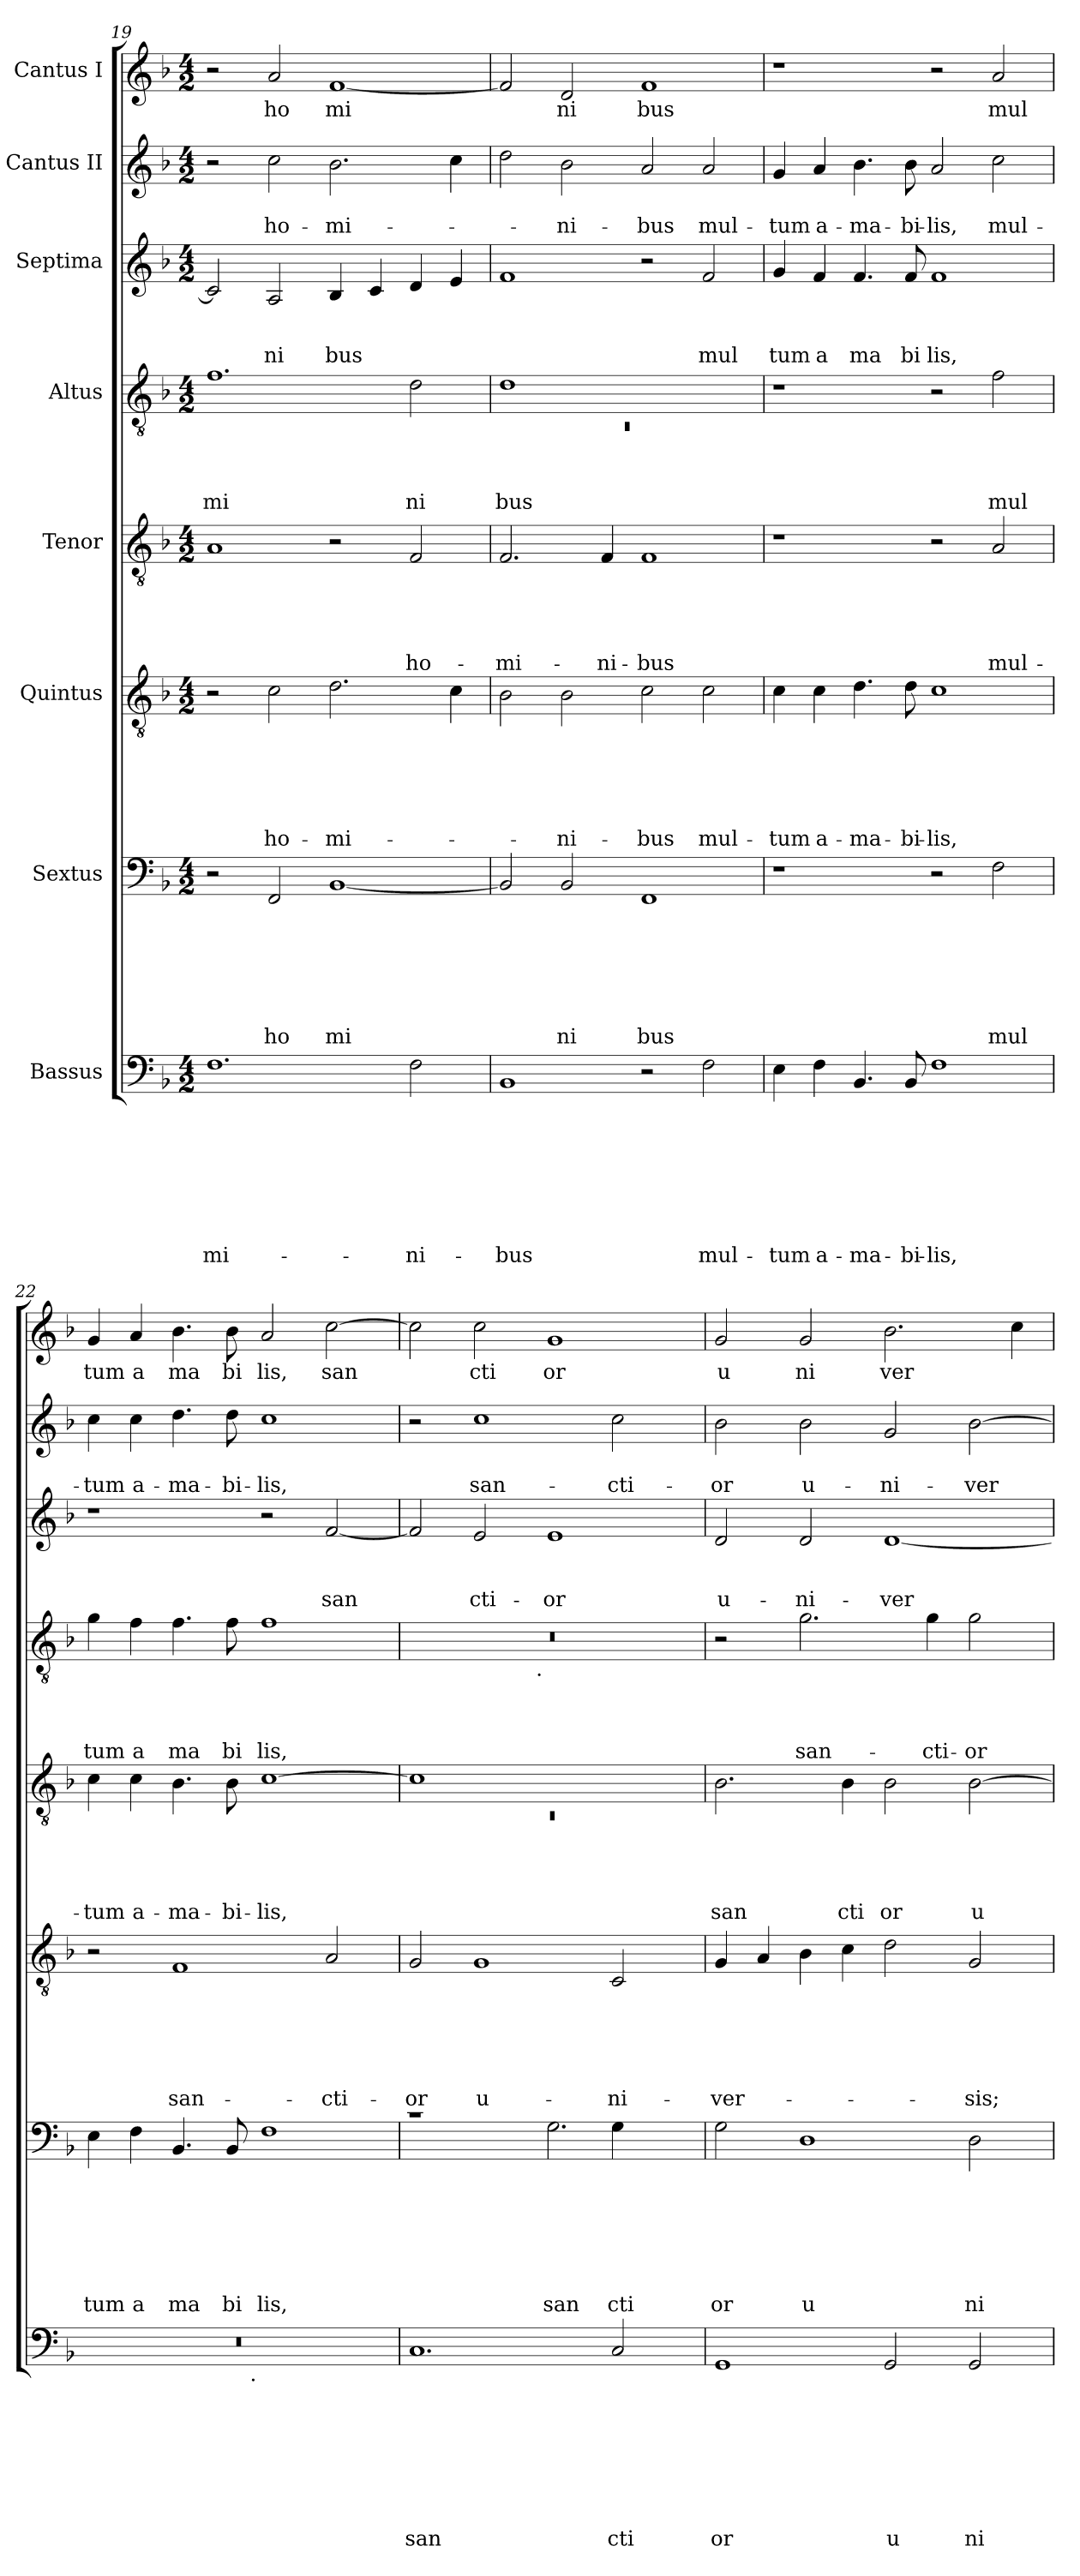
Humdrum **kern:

**kern	**text	**text	**text	**text	**text	**text	**text	**text	**kern	**text	**text	**text	**text	**text	**text	**text	**kern	**text	**text	**text	**text	**text	**text	**kern	**text	**text	**text	**text	**text	**kern	**text	**text	**text	**text	**kern	**text	**text	**text	**kern	**text	**text	**kern	**text
*part8	*part8	*part8	*part8	*part8	*part8	*part8	*part8	*part8	*part7	*part7	*part7	*part7	*part7	*part7	*part7	*part7	*part6	*part6	*part6	*part6	*part6	*part6	*part6	*part5	*part5	*part5	*part5	*part5	*part5	*part4	*part4	*part4	*part4	*part4	*part3	*part3	*part3	*part3	*part2	*part2	*part2	*part1	*part1
*staff8	*staff8	*staff8	*staff8	*staff8	*staff8	*staff8	*staff8	*staff8	*staff7	*staff7	*staff7	*staff7	*staff7	*staff7	*staff7	*staff7	*staff6	*staff6	*staff6	*staff6	*staff6	*staff6	*staff6	*staff5	*staff5	*staff5	*staff5	*staff5	*staff5	*staff4	*staff4	*staff4	*staff4	*staff4	*staff3	*staff3	*staff3	*staff3	*staff2	*staff2	*staff2	*staff1	*staff1
*I"Bassus	*	*	*	*	*	*	*	*	*I"Sextus	*	*	*	*	*	*	*	*I"Quintus	*	*	*	*	*	*	*I"Tenor	*	*	*	*	*	*I"Altus	*	*	*	*	*I"Septima	*	*	*	*I"Cantus II	*	*	*I"Cantus I	*
*clefF4	*	*	*	*	*	*	*	*	*clefF4	*	*	*	*	*	*	*	*clefGv2	*	*	*	*	*	*	*clefGv2	*	*	*	*	*	*clefGv2	*	*	*	*	*clefG2	*	*	*	*clefG2	*	*	*clefG2	*
*k[b-]	*	*	*	*	*	*	*	*	*k[b-]	*	*	*	*	*	*	*	*k[b-]	*	*	*	*	*	*	*k[b-]	*	*	*	*	*	*k[b-]	*	*	*	*	*k[b-]	*	*	*	*k[b-]	*	*	*k[b-]	*
*F:	*	*	*	*	*	*	*	*	*F:	*	*	*	*	*	*	*	*F:	*	*	*	*	*	*	*F:	*	*	*	*	*	*F:	*	*	*	*	*F:	*	*	*	*F:	*	*	*F:	*
*M4/2	*	*	*	*	*	*	*	*	*M4/2	*	*	*	*	*	*	*	*M4/2	*	*	*	*	*	*	*M4/2	*	*	*	*	*	*M4/2	*	*	*	*	*M4/2	*	*	*	*M4/2	*	*	*M4/2	*
=19	=19	=19	=19	=19	=19	=19	=19	=19	=19	=19	=19	=19	=19	=19	=19	=19	=19	=19	=19	=19	=19	=19	=19	=19	=19	=19	=19	=19	=19	=19	=19	=19	=19	=19	=19	=19	=19	=19	=19	=19	=19	=19	=19
!	!	!	!	!	!	!	!	!LO:LY:b	!	!	!	!	!	!	!	!	!	!	!	!	!	!	!	!	!	!	!	!	!	!	!	!	!	!LO:LY:b	!	!	!	!	!	!	!	!	!
1.F	.	.	.	.	.	.	.	-mi-	2r	.	.	.	.	.	.	.	2r	.	.	.	.	.	.	1A	.	.	.	.	.	1.f	.	.	.	mi	2c/]	.	.	.	2r	.	.	2r	.
!	!	!	!	!	!	!	!	!	!	!	!	!	!	!	!	!LO:LY:b	!	!	!	!	!	!	!LO:LY:b	!	!	!	!	!	!	!	!	!	!	!	!	!	!	!LO:LY:b	!	!	!LO:LY:b	!	!LO:LY:b
.	.	.	.	.	.	.	.	.	2FF/	.	.	.	.	.	.	ho	2c\	.	.	.	.	.	ho-	.	.	.	.	.	.	.	.	.	.	.	2A/	.	.	ni	2cc\	.	ho-	2a/	ho
!	!	!	!	!	!	!	!	!	!	!	!	!	!	!	!	!LO:LY:b	!	!	!	!	!	!	!LO:LY:b	!	!	!	!	!	!	!	!	!	!	!	!	!	!	!LO:LY:b	!	!	!LO:LY:b	!	!LO:LY:b
.	.	.	.	.	.	.	.	.	[<1BB-	.	.	.	.	.	.	mi	2.d\	.	.	.	.	.	-mi-	2r	.	.	.	.	.	.	.	.	.	.	4B-/	.	.	bus	2.b-\	.	-mi-	[<1f	mi
.	.	.	.	.	.	.	.	.	.	.	.	.	.	.	.	.	.	.	.	.	.	.	.	.	.	.	.	.	.	.	.	.	.	.	4c/	.	.	.	.	.	.	.	.
!	!	!	!	!	!	!	!	!LO:LY:b	!	!	!	!	!	!	!	!	!	!	!	!	!	!	!	!	!	!	!	!	!LO:LY:b	!	!	!	!	!LO:LY:b	!	!	!	!	!	!	!	!	!
2F\	.	.	.	.	.	.	.	-ni-	.	.	.	.	.	.	.	.	.	.	.	.	.	.	.	2F/	.	.	.	.	ho-	2d\	.	.	.	ni	4d/	.	.	.	.	.	.	.	.
.	.	.	.	.	.	.	.	.	.	.	.	.	.	.	.	.	4c\	.	.	.	.	.	.	.	.	.	.	.	.	.	.	.	.	.	4e/	.	.	.	4cc\	.	.	.	.
=20	=20	=20	=20	=20	=20	=20	=20	=20	=20	=20	=20	=20	=20	=20	=20	=20	=20	=20	=20	=20	=20	=20	=20	=20	=20	=20	=20	=20	=20	=20	=20	=20	=20	=20	=20	=20	=20	=20	=20	=20	=20	=20	=20
*	*	*	*	*	*	*	*	*	*	*	*	*	*	*	*	*	*	*	*	*	*	*	*	*	*	*	*	*	*	*^	*	*	*	*	*	*	*	*	*	*	*	*	*
!	!	!	!	!	!	!	!	!LO:LY:b	!	!	!	!	!	!	!	!	!	!	!	!	!	!	!	!	!	!	!	!	!LO:LY:b	!	!LO:N:vis=1	!	!	!	!LO:LY:b	!	!	!	!	!	!	!	!	!
1BB-	.	.	.	.	.	.	.	-bus	2BB-/]	.	.	.	.	.	.	.	2B-\	.	.	.	.	.	.	2.F/	.	.	.	.	-mi-	1d	0rC	.	.	.	bus	1f	.	.	.	2dd\	.	.	2f/]	.
!	!	!	!	!	!	!	!	!	!	!	!	!	!	!	!	!LO:LY:b	!	!	!	!	!	!	!LO:LY:b	!	!	!	!	!	!	!	!	!	!	!	!	!	!	!	!	!	!	!LO:LY:b	!	!LO:LY:b
.	.	.	.	.	.	.	.	.	2BB-/	.	.	.	.	.	.	ni	2B-\	.	.	.	.	.	-ni-	.	.	.	.	.	.	.	.	.	.	.	.	.	.	.	.	2b-\	.	-ni-	2d/	ni
!	!	!	!	!	!	!	!	!	!	!	!	!	!	!	!	!	!	!	!	!	!	!	!	!	!	!	!	!	!LO:LY:b	!	!	!	!	!	!	!	!	!	!	!	!	!	!	!
.	.	.	.	.	.	.	.	.	.	.	.	.	.	.	.	.	.	.	.	.	.	.	.	4F/	.	.	.	.	-ni-	.	.	.	.	.	.	.	.	.	.	.	.	.	.	.
!	!	!	!	!	!	!	!	!	!	!	!	!	!	!	!	!LO:LY:b	!	!	!	!	!	!	!LO:LY:b	!	!	!	!	!	!LO:LY:b	!	!	!	!	!	!	!	!	!	!	!	!	!LO:LY:b	!	!LO:LY:b
2r	.	.	.	.	.	.	.	.	1FF	.	.	.	.	.	.	bus	2c\	.	.	.	.	.	-bus	1F	.	.	.	.	-bus	1ryy	.	.	.	.	.	2r	.	.	.	2a/	.	-bus	1f	bus
!	!	!	!	!	!	!	!	!LO:LY:b	!	!	!	!	!	!	!	!	!	!	!	!	!	!	!LO:LY:b	!	!	!	!	!	!	!	!	!	!	!	!	!	!	!	!LO:LY:b	!	!	!LO:LY:b	!	!
2F\	.	.	.	.	.	.	.	mul-	.	.	.	.	.	.	.	.	2c\	.	.	.	.	.	mul-	.	.	.	.	.	.	.	.	.	.	.	.	2f/	.	.	mul	2a/	.	mul-	.	.
*	*	*	*	*	*	*	*	*	*	*	*	*	*	*	*	*	*	*	*	*	*	*	*	*	*	*	*	*	*	*v	*v	*	*	*	*	*	*	*	*	*	*	*	*	*
=21	=21	=21	=21	=21	=21	=21	=21	=21	=21	=21	=21	=21	=21	=21	=21	=21	=21	=21	=21	=21	=21	=21	=21	=21	=21	=21	=21	=21	=21	=21	=21	=21	=21	=21	=21	=21	=21	=21	=21	=21	=21	=21	=21
!	!	!	!	!	!	!	!	!LO:LY:b	!	!	!	!	!	!	!	!	!	!	!	!	!	!	!LO:LY:b	!	!	!	!	!	!	!	!	!	!	!	!	!	!	!LO:LY:b	!	!	!LO:LY:b	!	!
4E\	.	.	.	.	.	.	.	-tum	1r	.	.	.	.	.	.	.	4c\	.	.	.	.	.	-tum	1r	.	.	.	.	.	1r	.	.	.	.	4g/	.	.	tum	4g/	.	-tum	1r	.
!	!	!	!	!	!	!	!	!LO:LY:b	!	!	!	!	!	!	!	!	!	!	!	!	!	!	!LO:LY:b	!	!	!	!	!	!	!	!	!	!	!	!	!	!	!LO:LY:b	!	!	!LO:LY:b	!	!
4F\	.	.	.	.	.	.	.	a-	.	.	.	.	.	.	.	.	4c\	.	.	.	.	.	a-	.	.	.	.	.	.	.	.	.	.	.	4f/	.	.	a	4a/	.	a-	.	.
!	!	!	!	!	!	!	!	!LO:LY:b	!	!	!	!	!	!	!	!	!	!	!	!	!	!	!LO:LY:b	!	!	!	!	!	!	!	!	!	!	!	!	!	!	!LO:LY:b	!	!	!LO:LY:b	!	!
4.BB-/	.	.	.	.	.	.	.	-ma-	.	.	.	.	.	.	.	.	4.d\	.	.	.	.	.	-ma-	.	.	.	.	.	.	.	.	.	.	.	4.f/	.	.	ma	4.b-\	.	-ma-	.	.
!	!	!	!	!	!	!	!	!LO:LY:b	!	!	!	!	!	!	!	!	!	!	!	!	!	!	!LO:LY:b	!	!	!	!	!	!	!	!	!	!	!	!	!	!	!LO:LY:b	!	!	!LO:LY:b	!	!
8BB-/	.	.	.	.	.	.	.	-bi-	.	.	.	.	.	.	.	.	8d\	.	.	.	.	.	-bi-	.	.	.	.	.	.	.	.	.	.	.	8f/	.	.	bi	8b-\	.	-bi-	.	.
!	!	!	!	!	!	!	!	!LO:LY:b	!	!	!	!	!	!	!	!	!	!	!	!	!	!	!LO:LY:b	!	!	!	!	!	!	!	!	!	!	!	!	!	!	!LO:LY:b	!	!	!LO:LY:b	!	!
1F	.	.	.	.	.	.	.	-lis,	2r	.	.	.	.	.	.	.	1c	.	.	.	.	.	-lis,	2r	.	.	.	.	.	2r	.	.	.	.	1f	.	.	lis,	2a/	.	-lis,	2r	.
!	!	!	!	!	!	!	!	!	!	!	!	!	!	!	!	!LO:LY:b	!	!	!	!	!	!	!	!	!	!	!	!	!LO:LY:b	!	!	!	!	!LO:LY:b	!	!	!	!	!	!	!LO:LY:b	!	!LO:LY:b
.	.	.	.	.	.	.	.	.	2F\	.	.	.	.	.	.	mul	.	.	.	.	.	.	.	2A/	.	.	.	.	mul-	2f\	.	.	.	mul	.	.	.	.	2cc\	.	mul-	2a/	mul
=22	=22	=22	=22	=22	=22	=22	=22	=22	=22	=22	=22	=22	=22	=22	=22	=22	=22	=22	=22	=22	=22	=22	=22	=22	=22	=22	=22	=22	=22	=22	=22	=22	=22	=22	=22	=22	=22	=22	=22	=22	=22	=22	=22
!	!	!	!	!	!	!	!	!	!	!	!	!	!	!	!	!LO:LY:b	!	!	!	!	!	!	!	!	!	!	!	!	!LO:LY:b	!	!	!	!	!LO:LY:b	!	!	!	!	!	!	!LO:LY:b	!	!LO:LY:b
*^	*	*	*	*	*	*	*	*	*	*	*	*	*	*	*	*	*	*	*	*	*	*	*	*	*	*	*	*	*	*	*	*	*	*	*	*	*	*	*	*	*	*	*
0r	2ryy	.	.	.	.	.	.	.	.	4E\	.	.	.	.	.	.	tum	2r	.	.	.	.	.	.	4c\	.	.	.	.	-tum	4g\	.	.	.	tum	1r	.	.	.	4cc\	.	-tum	4g/	tum
!	!	!	!	!	!	!	!	!	!	!	!	!	!	!	!	!	!LO:LY:b	!	!	!	!	!	!	!	!	!	!	!	!	!LO:LY:b	!	!	!	!	!LO:LY:b	!	!	!	!	!	!	!LO:LY:b	!	!LO:LY:b
.	.	.	.	.	.	.	.	.	.	4F\	.	.	.	.	.	.	a	.	.	.	.	.	.	.	4c\	.	.	.	.	a-	4f\	.	.	.	a	.	.	.	.	4cc\	.	a-	4a/	a
!	!	!	!	!	!	!	!	!	!	!	!	!	!	!	!	!	!LO:LY:b	!	!	!	!	!	!	!LO:LY:b	!	!	!	!	!	!LO:LY:b	!	!	!	!	!LO:LY:b	!	!	!	!	!	!	!LO:LY:b	!	!LO:LY:b
.	4...ryy	.	.	.	.	.	.	.	.	4.BB-/	.	.	.	.	.	.	ma	1F	.	.	.	.	.	san-	4.B-\	.	.	.	.	-ma-	4.f\	.	.	.	ma	.	.	.	.	4.dd\	.	-ma-	4.b-\	ma
!	!	!	!	!	!	!	!	!	!	!	!	!	!	!	!	!	!LO:LY:b	!	!	!	!	!	!	!	!	!	!	!	!	!LO:LY:b	!	!	!	!	!LO:LY:b	!	!	!	!	!	!	!LO:LY:b	!	!LO:LY:b
.	.	.	.	.	.	.	.	.	.	8BB-/	.	.	.	.	.	.	bi	.	.	.	.	.	.	.	8B-\	.	.	.	.	-bi-	8f\	.	.	.	bi	.	.	.	.	8dd\	.	-bi-	8b-\	bi
!	!LO:TX:b:t=.	!	!	!	!	!	!	!	!	!	!	!	!	!	!	!	!	!	!	!	!	!	!	!	!	!	!	!	!	!	!	!	!	!	!	!	!	!	!	!	!	!	!	!
.	1ryy	.	.	.	.	.	.	.	.	.	.	.	.	.	.	.	.	.	.	.	.	.	.	.	.	.	.	.	.	.	.	.	.	.	.	.	.	.	.	.	.	.	.	.
!	!	!	!	!	!	!	!	!	!	!	!	!	!	!	!	!	!LO:LY:b	!	!	!	!	!	!	!	!	!	!	!	!	!LO:LY:b	!	!	!	!	!LO:LY:b	!	!	!	!	!	!	!LO:LY:b	!	!LO:LY:b
.	.	.	.	.	.	.	.	.	.	1F	.	.	.	.	.	.	lis,	.	.	.	.	.	.	.	[<1c	.	.	.	.	-lis,	1f	.	.	.	lis,	2r	.	.	.	1cc	.	-lis,	2a/	lis,
!	!	!	!	!	!	!	!	!	!	!	!	!	!	!	!	!	!	!	!	!	!	!	!	!LO:LY:b	!	!	!	!	!	!	!	!	!	!	!	!	!	!	!LO:LY:b	!	!	!	!	!LO:LY:b
.	.	.	.	.	.	.	.	.	.	.	.	.	.	.	.	.	.	2A/	.	.	.	.	.	-cti-	.	.	.	.	.	.	.	.	.	.	.	[<2f/	.	.	san	.	.	.	[<2cc\	san
.	32ryy	.	.	.	.	.	.	.	.	.	.	.	.	.	.	.	.	.	.	.	.	.	.	.	.	.	.	.	.	.	.	.	.	.	.	.	.	.	.	.	.	.	.	.
!!LO:LB:g=z
=23	=23	=23	=23	=23	=23	=23	=23	=23	=23	=23	=23	=23	=23	=23	=23	=23	=23	=23	=23	=23	=23	=23	=23	=23	=23	=23	=23	=23	=23	=23	=23	=23	=23	=23	=23	=23	=23	=23	=23	=23	=23	=23	=23	=23
*	*	*	*	*	*	*	*	*	*	*	*	*	*	*	*	*	*	*	*	*	*	*	*	*	*^	*	*	*	*	*	*	*	*	*	*	*	*	*	*	*	*	*	*	*
!	!	!	!	!	!	!	!	!	!LO:LY:b	!	!	!	!	!	!	!	!	!	!	!	!	!	!	!LO:LY:b	!	!LO:N:vis=1	!	!	!	!	!	!	!	!	!	!	!	!	!	!	!	!	!	!	!
*v	*v	*	*	*	*	*	*	*	*	*^	*	*	*	*	*	*	*	*	*	*	*	*	*	*	*	*	*	*	*	*	*	*^	*	*	*	*	*	*	*	*	*	*	*	*	*
1.C	.	.	.	.	.	.	.	san	1rc	1.ryy	.	.	.	.	.	.	.	2G/	.	.	.	.	.	-or	1c]	0rC	.	.	.	.	.	0r	2ryy	.	.	.	.	2f/]	.	.	.	2r	.	.	2cc\]	.
!	!	!	!	!	!	!	!	!	!	!	!	!	!	!	!	!	!	!	!	!	!	!	!	!LO:LY:b	!	!	!	!	!	!	!	!	!	!	!	!	!	!	!	!	!LO:LY:b	!	!	!LO:LY:b	!	!LO:LY:b
.	.	.	.	.	.	.	.	.	.	.	.	.	.	.	.	.	.	1G	.	.	.	.	.	u-	.	.	.	.	.	.	.	.	4...ryy	.	.	.	.	2e/	.	.	cti-	1cc	.	san-	2cc\	cti
!	!	!	!	!	!	!	!	!	!	!	!	!	!	!	!	!	!	!	!	!	!	!	!	!	!	!	!	!	!	!	!	!	!LO:TX:b:t=.	!	!	!	!	!	!	!	!	!	!	!	!	!
.	.	.	.	.	.	.	.	.	.	.	.	.	.	.	.	.	.	.	.	.	.	.	.	.	.	.	.	.	.	.	.	.	1ryy	.	.	.	.	.	.	.	.	.	.	.	.	.
!	!	!	!	!	!	!	!	!	!	!	!	!	!	!	!	!	!LO:LY:b	!	!	!	!	!	!	!	!	!	!	!	!	!	!	!	!	!	!	!	!	!	!	!	!LO:LY:b	!	!	!	!	!LO:LY:b
.	.	.	.	.	.	.	.	.	2.G\	.	.	.	.	.	.	.	san	.	.	.	.	.	.	.	1ryy	.	.	.	.	.	.	.	.	.	.	.	.	1e	.	.	-or	.	.	.	1g	or
!	!	!	!	!	!	!	!	!LO:LY:b	!	!	!	!	!	!	!	!	!LO:LY:b	!	!	!	!	!	!	!LO:LY:b	!	!	!	!	!	!	!	!	!	!	!	!	!	!	!	!	!	!	!	!LO:LY:b	!	!
2C/	.	.	.	.	.	.	.	cti	.	4G\	.	.	.	.	.	.	cti	2C/	.	.	.	.	.	-ni-	.	.	.	.	.	.	.	.	.	.	.	.	.	.	.	.	.	2cc\	.	-cti-	.	.
.	.	.	.	.	.	.	.	.	4ryy	4ryy	.	.	.	.	.	.	.	.	.	.	.	.	.	.	.	.	.	.	.	.	.	.	.	.	.	.	.	.	.	.	.	.	.	.	.	.
.	.	.	.	.	.	.	.	.	.	.	.	.	.	.	.	.	.	.	.	.	.	.	.	.	.	.	.	.	.	.	.	.	32ryy	.	.	.	.	.	.	.	.	.	.	.	.	.
=24	=24	=24	=24	=24	=24	=24	=24	=24	=24	=24	=24	=24	=24	=24	=24	=24	=24	=24	=24	=24	=24	=24	=24	=24	=24	=24	=24	=24	=24	=24	=24	=24	=24	=24	=24	=24	=24	=24	=24	=24	=24	=24	=24	=24	=24	=24
!	!	!	!	!	!	!	!	!LO:LY:b	!	!	!	!	!	!	!	!	!LO:LY:b	!	!	!	!	!	!	!LO:LY:b	!	!	!	!	!	!	!LO:LY:b	!	!	!	!	!	!	!	!	!	!LO:LY:b	!	!	!LO:LY:b	!	!LO:LY:b
*	*	*	*	*	*	*	*	*	*	*	*	*	*	*	*	*	*	*	*	*	*	*	*	*	*v	*v	*	*	*	*	*	*	*	*	*	*	*	*	*	*	*	*	*	*	*	*
*	*	*	*	*	*	*	*	*	*v	*v	*	*	*	*	*	*	*	*	*	*	*	*	*	*	*	*	*	*	*	*	*v	*v	*	*	*	*	*	*	*	*	*	*	*	*	*
1GG	.	.	.	.	.	.	.	or	2G\	.	.	.	.	.	.	or	4G/	.	.	.	.	.	-ver-	2.B-\	.	.	.	.	san	2r	.	.	.	.	2d/	.	.	u-	2b-\	.	-or	2g/	u
.	.	.	.	.	.	.	.	.	.	.	.	.	.	.	.	.	4A/	.	.	.	.	.	.	.	.	.	.	.	.	.	.	.	.	.	.	.	.	.	.	.	.	.	.
!	!	!	!	!	!	!	!	!	!	!	!	!	!	!	!	!LO:LY:b	!	!	!	!	!	!	!	!	!	!	!	!	!	!	!	!	!	!LO:LY:b	!	!	!	!LO:LY:b	!	!	!LO:LY:b	!	!LO:LY:b
.	.	.	.	.	.	.	.	.	1D	.	.	.	.	.	.	u	4B-\	.	.	.	.	.	.	.	.	.	.	.	.	2.g\	.	.	.	san-	2d/	.	.	-ni-	2b-\	.	u-	2g/	ni
!	!	!	!	!	!	!	!	!	!	!	!	!	!	!	!	!	!	!	!	!	!	!	!	!	!	!	!	!	!LO:LY:b	!	!	!	!	!	!	!	!	!	!	!	!	!	!
.	.	.	.	.	.	.	.	.	.	.	.	.	.	.	.	.	4c\	.	.	.	.	.	.	4B-\	.	.	.	.	cti	.	.	.	.	.	.	.	.	.	.	.	.	.	.
!	!	!	!	!	!	!	!	!LO:LY:b	!	!	!	!	!	!	!	!	!	!	!	!	!	!	!	!	!	!	!	!	!LO:LY:b	!	!	!	!	!	!	!	!	!LO:LY:b	!	!	!LO:LY:b	!	!LO:LY:b
2GG/	.	.	.	.	.	.	.	u	.	.	.	.	.	.	.	.	2d\	.	.	.	.	.	.	2B-\	.	.	.	.	or	.	.	.	.	.	[<1d	.	.	-ver-	2g/	.	-ni-	2.b-\	ver
!	!	!	!	!	!	!	!	!	!	!	!	!	!	!	!	!	!	!	!	!	!	!	!	!	!	!	!	!	!	!	!	!	!	!LO:LY:b	!	!	!	!	!	!	!	!	!
.	.	.	.	.	.	.	.	.	.	.	.	.	.	.	.	.	.	.	.	.	.	.	.	.	.	.	.	.	.	4g\	.	.	.	-cti-	.	.	.	.	.	.	.	.	.
!	!	!	!	!	!	!	!	!LO:LY:b	!	!	!	!	!	!	!	!LO:LY:b	!	!	!	!	!	!	!LO:LY:b	!	!	!	!	!	!LO:LY:b	!	!	!	!	!LO:LY:b	!	!	!	!	!	!	!LO:LY:b	!	!
2GG/	.	.	.	.	.	.	.	ni	2D\	.	.	.	.	.	.	ni	2G/	.	.	.	.	.	-sis;	[>2B-\	.	.	.	.	u	2g\	.	.	.	-or	.	.	.	.	[>2b-\	.	-ver-	.	.
.	.	.	.	.	.	.	.	.	.	.	.	.	.	.	.	.	.	.	.	.	.	.	.	.	.	.	.	.	.	.	.	.	.	.	.	.	.	.	.	.	.	4cc\	.
=	=	=	=	=	=	=	=	=	=	=	=	=	=	=	=	=	=	=	=	=	=	=	=	=	=	=	=	=	=	=	=	=	=	=	=	=	=	=	=	=	=	=	=
*-	*-	*-	*-	*-	*-	*-	*-	*-	*-	*-	*-	*-	*-	*-	*-	*-	*-	*-	*-	*-	*-	*-	*-	*-	*-	*-	*-	*-	*-	*-	*-	*-	*-	*-	*-	*-	*-	*-	*-	*-	*-	*-	*-
